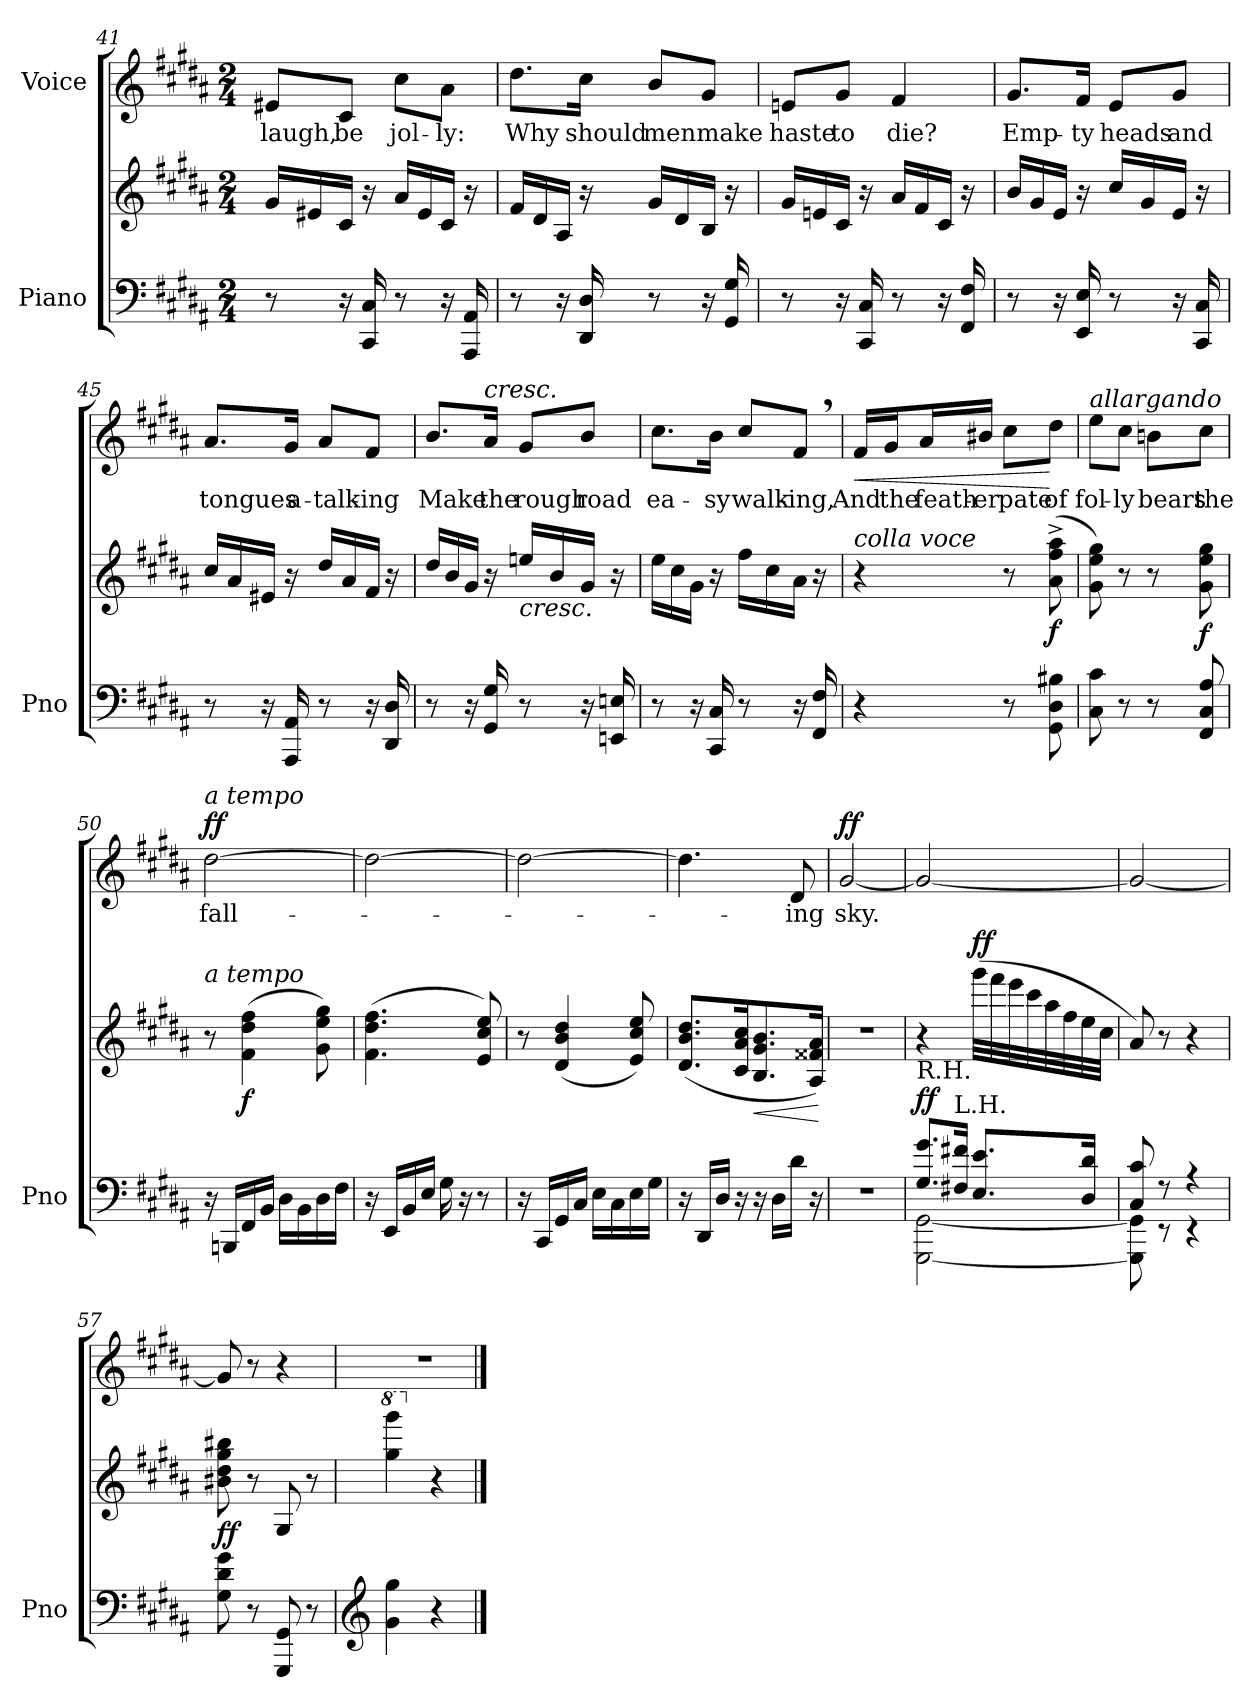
**kern	**kern	**dynam	**kern	**text	**dynam
*part2	*part2	*part2	*part1	*part1	*part1
*staff3	*staff2	*staff2/3	*staff1	*staff1	*staff1
*I"Piano	*	*	*I"Voice	*	*
*I'Pno	*	*	*	*	*
*clefF4	*clefG2	*	*clefG2	*	*
*k[f#c#g#d#a#]	*k[f#c#g#d#a#]	*	*k[f#c#g#d#a#]	*	*
*M2/4	*M2/4	*	*M2/4	*	*
=41	=41	=41	=41	=41	=41
8r	(16g#/LL	.	8e#X/L	laugh,	.
.	16e#X/	.	.	.	.
16r	16c#/JJ	.	8c#/J	be	.
16CC#/ 16C#/)	16r	.	.	.	.
8r	(16a#/LL	.	8cc#\L	jol-	.
.	16e#/	.	.	.	.
16r	16c#/JJ	.	8a#\J	-ly:	.
16AAA#/ 16AA#/)	16r	.	.	.	.
=42	=42	=42	=42	=42	=42
8r	(16f#/LL	.	8.dd#\L	Why	.
.	16d#/	.	.	.	.
16r	16A#/JJ	.	.	.	.
16DD#/ 16D#/)	16r	.	16cc#\Jk	should	.
8r	(16g#/LL	.	8b/L	men	.
.	16d#/	.	.	.	.
16r	16B/JJ	.	8g#/J	make	.
16GG#/ 16G#/)	16r	.	.	.	.
=43	=43	=43	=43	=43	=43
8r	(16g#/LL	.	8en/L	haste	.
.	16en/	.	.	.	.
16r	16c#/JJ	.	8g#/J	to	.
16CC#/ 16C#/)	16r	.	.	.	.
8r	(16a#/LL	.	4f#/	die?	.
.	16f#/	.	.	.	.
16r	16c#/JJ	.	.	.	.
16FF#/ 16F#/)	16r	.	.	.	.
=44	=44	=44	=44	=44	=44
8r	(16b/LL	.	8.g#/L	Emp-	.
.	16g#/	.	.	.	.
16r	16e/JJ	.	.	.	.
16EE/ 16E/)	16r	.	16f#/Jk	-ty	.
8r	(16cc#/LL	.	8e/L	heads	.
.	16g#/	.	.	.	.
16r	16e/JJ	.	8g#/J	and	.
16CC#/ 16C#/)	16r	.	.	.	.
=45	=45	=45	=45	=45	=45
8r	(16cc#/LL	.	8.a#/L	tongues	.
.	16a#/	.	.	.	.
16r	16e#X/JJ	.	.	.	.
16AAA#/ 16AA#/)	16r	.	16g#/Jk	a-	.
8r	(16dd#/LL	.	8a#/L	-talk-	.
.	16a#/	.	.	.	.
16r	16f#/JJ	.	8f#/J	-ing	.
16DD#/ 16D#/)	16r	.	.	.	.
=46	=46	=46	=46	=46	=46
8r	(16dd#/LL	.	8.b/L	Make	.
.	16b/	.	.	.	.
16r	16g#/JJ	.	.	.	.
!	!	!	!LO:TX:a:i:t=cresc.	!	!
16GG#/ 16G#/)	16r	.	16a#/Jk	the	.
!	!LO:TX:b:i:t=cresc.	!	!	!	!
8r	(16een/LL	.	8g#/L	rough	.
.	16b/	.	.	.	.
16r	16g#/JJ	.	8b/J	road	.
16EEn/ 16En/)	16r	.	.	.	.
=47	=47	=47	=47	=47	=47
8r	(<16ee\LL	.	8.cc#\L	ea-	.
.	16cc#\	.	.	.	.
16r	16g#\JJ	.	.	.	.
16CC#/ 16C#/)	16r	.	16b\Jk	-sy	.
8r	(<16ff#\LL	.	8cc#/L	walk-	.
.	16cc#\	.	.	.	.
16r	16a#\JJ	.	8f#,/J	-ing,	.
16FF#/ 16F#/)	16r	.	.	.	.
=48	=48	=48	=48	=48	=48
!	!LO:TX:i:t=colla voce	!	!	!	!
!	!	!	!	!	!LO:HP:b
4r	4r	.	16f#/LL	And	<
.	.	.	16g#/J	the	.
.	.	.	16a#/L	feath-	.
.	.	.	16b#X/JJ	-er	.
8r	8r	.	8cc#\L	pate	.
!	!	!LO:DY:b	!	!	!
8GG#\ 8D#\ 8B#X\	(8a#\^ 8ff#\^ 8aa#\^	f	8dd#\J	of	[
=49	=49	=49	=49	=49	=49
!	!	!	!LO:TX:a:i:t=allargando	!	!
8C#\ 8c#\	8g#\ 8ee\ 8gg#\)	.	8ee\L	fol-	.
8r	8r	.	8cc#\J	-ly	.
8r	8r	.	8bn\L	bears	.
!	!	!LO:DY:b	!	!	!
8FF#/ 8C#/ 8A#/	8g#\ 8ee\ 8gg#\	f	8cc#\J	the	.
=50	=50	=50	=50	=50	=50
!	!	!	!LO:TX:a:i:t=a tempo	!	!
!	!LO:TX:a:i:t=a tempo	!	!	!	!
!	!	!	!	!	!LO:DY:a
16r	8r	.	[2dd#\	fall-	ff
16BBBn/LL	.	.	.	.	.
!	!	!LO:DY:b	!	!	!
16FF#/	(4f#\ 4dd#\ 4ff#\	f	.	.	.
16BB/JJ	.	.	.	.	.
16D#\LL	.	.	.	.	.
16BB\	.	.	.	.	.
16D#\	8g#\ 8ee\ 8gg#\)	.	.	.	.
16F#\JJ	.	.	.	.	.
=51	=51	=51	=51	=51	=51
16r	(4.f#\ 4.dd#\ 4.ff#\	.	2dd#\_	.	.
16EE/LL	.	.	.	.	.
16BB/	.	.	.	.	.
16E/JJ	.	.	.	.	.
16G#\	.	.	.	.	.
16r	.	.	.	.	.
8r	8e/ 8cc#/ 8ee/)	.	.	.	.
=52	=52	=52	=52	=52	=52
16r	8r	.	2dd#\_	.	.
16CC#/LL	.	.	.	.	.
16GG#/	(4d#/ 4b/ 4dd#/	.	.	.	.
16C#/JJ	.	.	.	.	.
16E\LL	.	.	.	.	.
16C#\	.	.	.	.	.
16E\	8e/ 8cc#/ 8ee/)	.	.	.	.
16G#\JJ	.	.	.	.	.
=53	=53	=53	=53	=53	=53
16r	(8.d#/ 8.b/ 8.dd#/L	.	4.dd#\]	.	.
16DD#/LL	.	.	.	.	.
16D#/JJ	.	.	.	.	.
16r	16c#/ 16a#/ 16cc#/K	.	.	.	.
!	!	!LO:HP:b	!	!	!
16r	8.B/ 8.g#/ 8.b/	<	.	.	.
16D#\LL	.	.	.	.	.
16d#\JJ	.	.	8d#/	-ing	.
16r	16A#/ 16f##X/ 16a#/Jk)	.	.	.	.
.	.	[	.	.	.
=54	=54	=54	=54	=54	=54
!	!	!	!	!	!LO:DY:a
2r	2r	.	[2g#/	sky.	ff
=55	=55	=55	=55	=55	=55
*^	*	*	*	*	*
!LO:TX:a:t=R.H.	!	!	!	!	!	!
!	!	!	!LO:DY:a=2	!	!	!
8.G#/ 8.g#/L	[2GGG#\ [2GG#\	4r	ff	2g#/_	.	.
!LO:TX:a:t=L.H.	!	!	!	!	!	!
16F#X/ 16f#X/Jk	.	.	.	.	.	.
!	!	!	!LO:DY:a	!	!	!
8.E/ 8.e/L	.	(32ggg#\LLL	ff	.	.	.
.	.	32fff#\	.	.	.	.
.	.	32eee\	.	.	.	.
.	.	32ccc#\	.	.	.	.
.	.	32aa#\	.	.	.	.
.	.	32ff#\	.	.	.	.
16D#/ 16d#/Jk	.	32ee\	.	.	.	.
.	.	32cc#\JJJ	.	.	.	.
=56	=56	=56	=56	=56	=56	=56
8C#/ 8c#/	8GGG#\] 8GG#\]	8a#/)	.	2g#/_	.	.
8r	8r	8r	.	.	.	.
4r	4r	4r	.	.	.	.
=57	=57	=57	=57	=57	=57	=57
!	!	!	!LO:DY:b	!	!	!
*v	*v	*	*	*	*	*
8G#\ 8d#\ 8g#\	8b#X\ 8dd#\ 8gg#\ 8bb#X\	ff	8g#/]	.	.
8r	8r	.	8r	.	.
8GGG#/ 8GG#/	8G#/	.	4r	.	.
8r	8r	.	.	.	.
=58	=58	=58	=58	=58	=58
*clefG2	*	*	*	*	*
*	*8va	*	*	*	*
4g#\ 4gg#\	4ggg#\ 4gggg#\	.	2r	.	.
*	*X8va	*	*	*	*
4r	4r	.	.	.	.
==	==	==	==	==	==
*-	*-	*-	*-	*-	*-
